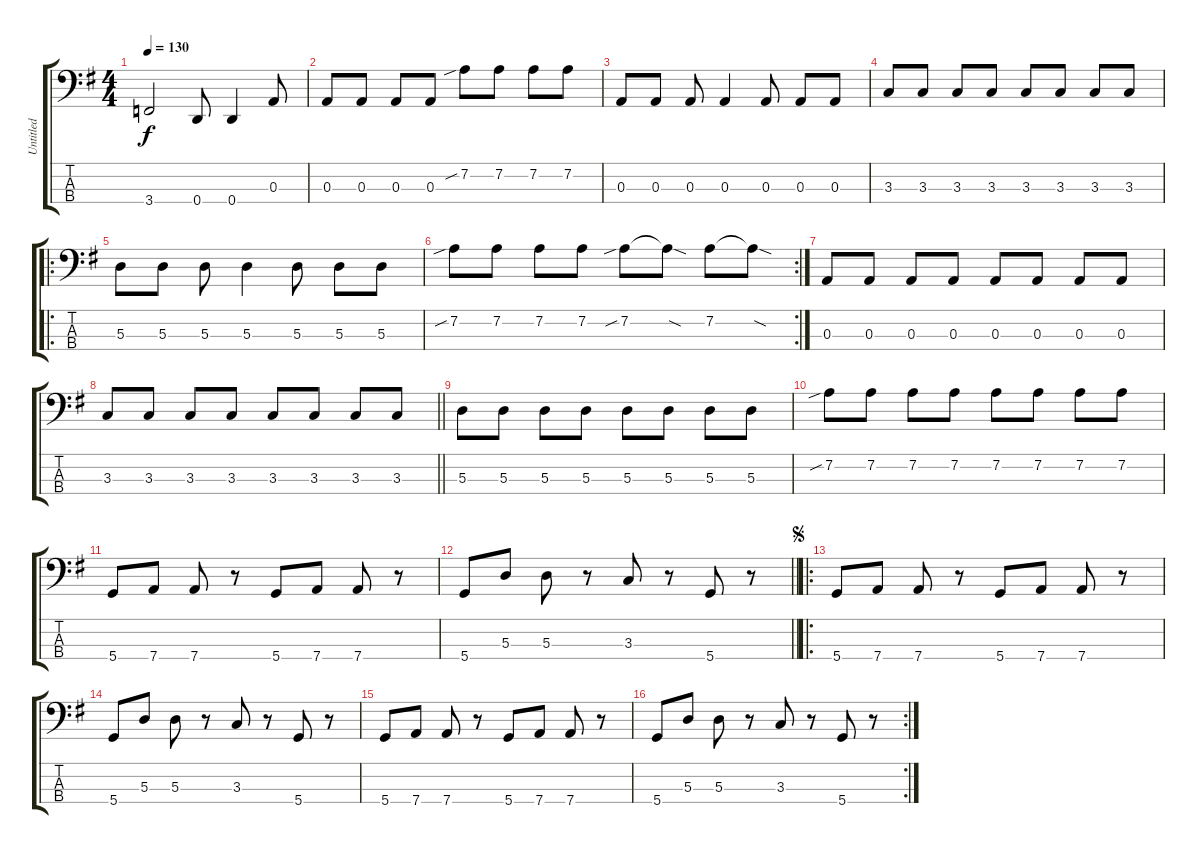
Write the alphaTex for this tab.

\track ("Untitled" "Untitled") {instrument electricbassfinger}
\staff {score tabs}
\tuning (G2 D2 A1 D1) {hide}
\ts (4 4)
\tempo 130
\clef f4
\ks g
3.4.2{dy f} 0.4.8 0.4.4 0.3.8 |
0.3.8 0.3.8 0.3.8 0.3.8 7.2{sib}.8 7.2.8 7.2.8 7.2.8 |
0.3.8 0.3.8 0.3.8 0.3.4 0.3.8 0.3.8 0.3.8 |
3.3.8 3.3.8 3.3.8 3.3.8 3.3.8 3.3.8 3.3.8 3.3.8 |
\ro
5.3.8 5.3.8 5.3.8 5.3.4 5.3.8 5.3.8 5.3.8 |
\rc 2
7.2{sib}.8 7.2.8 7.2.8 7.2.8 7.2{sib}.8 7.2{sod t}.8 7.2.8 7.2{sod t}.8 |
0.3.8 0.3.8 0.3.8 0.3.8 0.3.8 0.3.8 0.3.8 0.3.8 |
\barLineRight lightlight
3.3.8 3.3.8 3.3.8 3.3.8 3.3.8 3.3.8 3.3.8 3.3.8 |
5.3.8 5.3.8 5.3.8 5.3.8 5.3.8 5.3.8 5.3.8 5.3.8 |
7.2{sib}.8 7.2.8 7.2.8 7.2.8 7.2.8 7.2.8 7.2.8 7.2.8 |
5.4.8 7.4.8 7.4.8 r.8 5.4.8 7.4.8 7.4.8 r.8 |
\barLineRight lightlight
5.4.8 5.3.8 5.3.8 r.8 3.3.8 r.8 5.4.8 r.8 |
\ro
\jump segno
5.4.8 7.4.8 7.4.8 r.8 5.4.8 7.4.8 7.4.8 r.8 |
5.4.8 5.3.8 5.3.8 r.8 3.3.8 r.8 5.4.8 r.8 |
5.4.8 7.4.8 7.4.8 r.8 5.4.8 7.4.8 7.4.8 r.8 |
\rc 2
5.4.8 5.3.8 5.3.8 r.8 3.3.8 r.8 5.4.8 r.8
